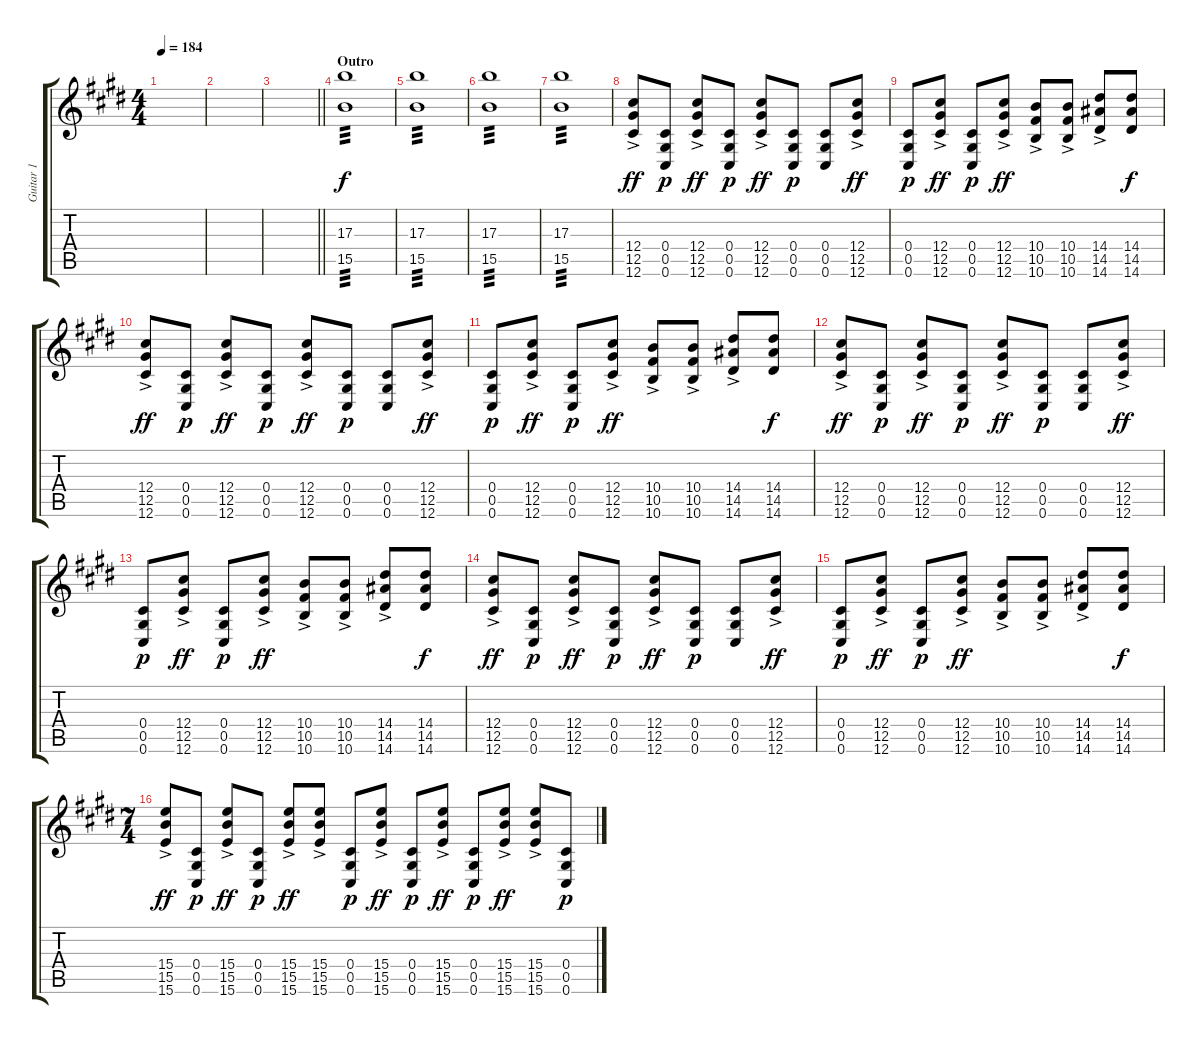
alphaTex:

\track ("Guitar 1" "Guitar 1") {instrument distortionguitar}
\staff {score tabs}
\tuning (Eb4 Bb3 Gb3 Db3 Ab2 Db2) {hide}
\ts (4 4)
\tempo 184
\clef g2
\ks c#minor
|
|
\barLineRight lightlight
|
\section ("" "Outro")
(17.3 15.5).1{tp 3} |
(17.3 15.5).1{tp 3} |
(17.3 15.5).1{tp 3} |
(17.3 15.5).1{tp 3} |
(12.4 12.5 12.6{ac}).8{dy ff} (0.4 0.5 0.6).8{dy p} (12.4 12.5 12.6{ac}).8{dy ff} (0.4 0.5 0.6).8{dy p} (12.4 12.5 12.6{ac}).8{dy ff} (0.4 0.5 0.6).8{dy p} (0.4 0.5 0.6).8 (12.4 12.5 12.6{ac}).8{dy ff} |
(0.4 0.5 0.6).8{dy p} (12.4 12.5 12.6{ac}).8{dy ff} (0.4 0.5 0.6).8{dy p} (12.4 12.5 12.6{ac}).8{dy ff} (10.4 10.5 10.6{ac}).8 (10.4 10.5 10.6{ac}).8 (14.4 14.5 14.6{ac}).8 (14.4 14.5 14.6).8{dy f} |
(12.4 12.5 12.6{ac}).8{dy ff} (0.4 0.5 0.6).8{dy p} (12.4 12.5 12.6{ac}).8{dy ff} (0.4 0.5 0.6).8{dy p} (12.4 12.5 12.6{ac}).8{dy ff} (0.4 0.5 0.6).8{dy p} (0.4 0.5 0.6).8 (12.4 12.5 12.6{ac}).8{dy ff} |
(0.4 0.5 0.6).8{dy p} (12.4 12.5 12.6{ac}).8{dy ff} (0.4 0.5 0.6).8{dy p} (12.4 12.5 12.6{ac}).8{dy ff} (10.4 10.5 10.6{ac}).8 (10.4 10.5 10.6{ac}).8 (14.4 14.5 14.6{ac}).8 (14.4 14.5 14.6).8{dy f} |
(12.4 12.5 12.6{ac}).8{dy ff} (0.4 0.5 0.6).8{dy p} (12.4 12.5 12.6{ac}).8{dy ff} (0.4 0.5 0.6).8{dy p} (12.4 12.5 12.6{ac}).8{dy ff} (0.4 0.5 0.6).8{dy p} (0.4 0.5 0.6).8 (12.4 12.5 12.6{ac}).8{dy ff} |
(0.4 0.5 0.6).8{dy p} (12.4 12.5 12.6{ac}).8{dy ff} (0.4 0.5 0.6).8{dy p} (12.4 12.5 12.6{ac}).8{dy ff} (10.4 10.5 10.6{ac}).8 (10.4 10.5 10.6{ac}).8 (14.4 14.5 14.6{ac}).8 (14.4 14.5 14.6).8{dy f} |
(12.4 12.5 12.6{ac}).8{dy ff} (0.4 0.5 0.6).8{dy p} (12.4 12.5 12.6{ac}).8{dy ff} (0.4 0.5 0.6).8{dy p} (12.4 12.5 12.6{ac}).8{dy ff} (0.4 0.5 0.6).8{dy p} (0.4 0.5 0.6).8 (12.4 12.5 12.6{ac}).8{dy ff} |
(0.4 0.5 0.6).8{dy p} (12.4 12.5 12.6{ac}).8{dy ff} (0.4 0.5 0.6).8{dy p} (12.4 12.5 12.6{ac}).8{dy ff} (10.4 10.5 10.6{ac}).8 (10.4 10.5 10.6{ac}).8 (14.4 14.5 14.6{ac}).8 (14.4 14.5 14.6).8{dy f} |
\ts (7 4)
(15.4 15.5 15.6{ac}).8{dy ff} (0.4 0.5 0.6).8{dy p} (15.4 15.5 15.6{ac}).8{dy ff} (0.4 0.5 0.6).8{dy p} (15.4 15.5 15.6{ac}).8{dy ff} (15.4 15.5 15.6{ac}).8 (0.4 0.5 0.6).8{dy p} (15.4 15.5 15.6{ac}).8{dy ff} (0.4 0.5 0.6).8{dy p} (15.4 15.5 15.6{ac}).8{dy ff} (0.4 0.5 0.6).8{dy p} (15.4 15.5 15.6{ac}).8{dy ff} (15.4 15.5 15.6{ac}).8 (0.4 0.5 0.6).8{dy p}
